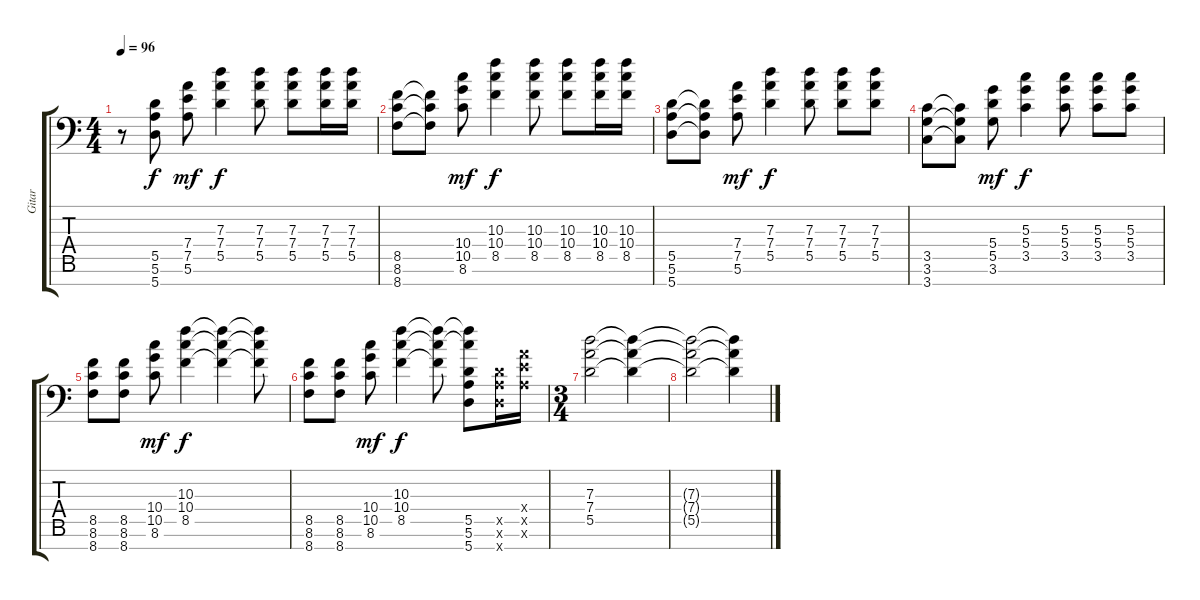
\track ("Gitar " "Gitar ") {instrument distortionguitar}
\staff {score tabs}
\tuning (E4 B3 G3 D3 A2 E2 A1) {hide}
\ts (4 4)
\tempo 96
\clef f4
\ks c
r.8{dy f} (5.5 5.6 5.7).8 (7.4 7.5 5.6).8{dy mf} (7.3 7.4 5.5).4{dy f} (7.3 7.4 5.5).8 (7.3 7.4 5.5).8 (7.3 7.4 5.5).16 (7.3 7.4 5.5).16 |
(8.5 8.6 8.7).8 (8.5{t} 8.6{t} 8.7{t}).8 (10.4 10.5 8.6).8{dy mf} (10.3 10.4 8.5).4{dy f} (10.3 10.4 8.5).8 (10.3 10.4 8.5).8 (10.3 10.4 8.5).16 (10.3 10.4 8.5).16 |
(5.5 5.6 5.7).8 (5.5{t} 5.6{t} 5.7{t}).8 (7.4 7.5 5.6).8{dy mf} (7.3 7.4 5.5).4{dy f} (7.3 7.4 5.5).8 (7.3 7.4 5.5).8 (7.3 7.4 5.5).8 |
(3.5 3.6 3.7).8 (3.5{t} 3.6{t} 3.7{t}).8 (5.4 5.5 3.6).8{dy mf} (5.3 5.4 3.5).4{dy f} (5.3 5.4 3.5).8 (5.3 5.4 3.5).8 (5.3 5.4 3.5).8 |
(8.5 8.6 8.7).8 (8.5 8.6 8.7).8 (10.4 10.5 8.6).8{dy mf} (10.3 10.4 8.5).4{dy f} (10.3{t} 10.4{t} 8.5{t}).4 (10.3{t} 10.4{t} 8.5{t}).8 |
(8.5 8.6 8.7).8 (8.5 8.6 8.7).8 (10.4 10.5 8.6).8{dy mf} (10.3 10.4 8.5).4{dy f} (10.3{t} 10.4{t} 8.5{t}).8 (10.3{t} 10.4{t} 5.5 5.6 5.7).8 (5.5{x} 5.6{x} 5.7{x}).16 (7.4{x} 7.5{x} 5.6{x}).16 |
\ts (3 4)
(7.3 7.4 5.5).2 (7.3{t} 7.4{t} 5.5{t}).4 |
(7.3{t} 7.4{t} 5.5{t}).2 (7.3{t} 7.4{t} 5.5{t}).4
